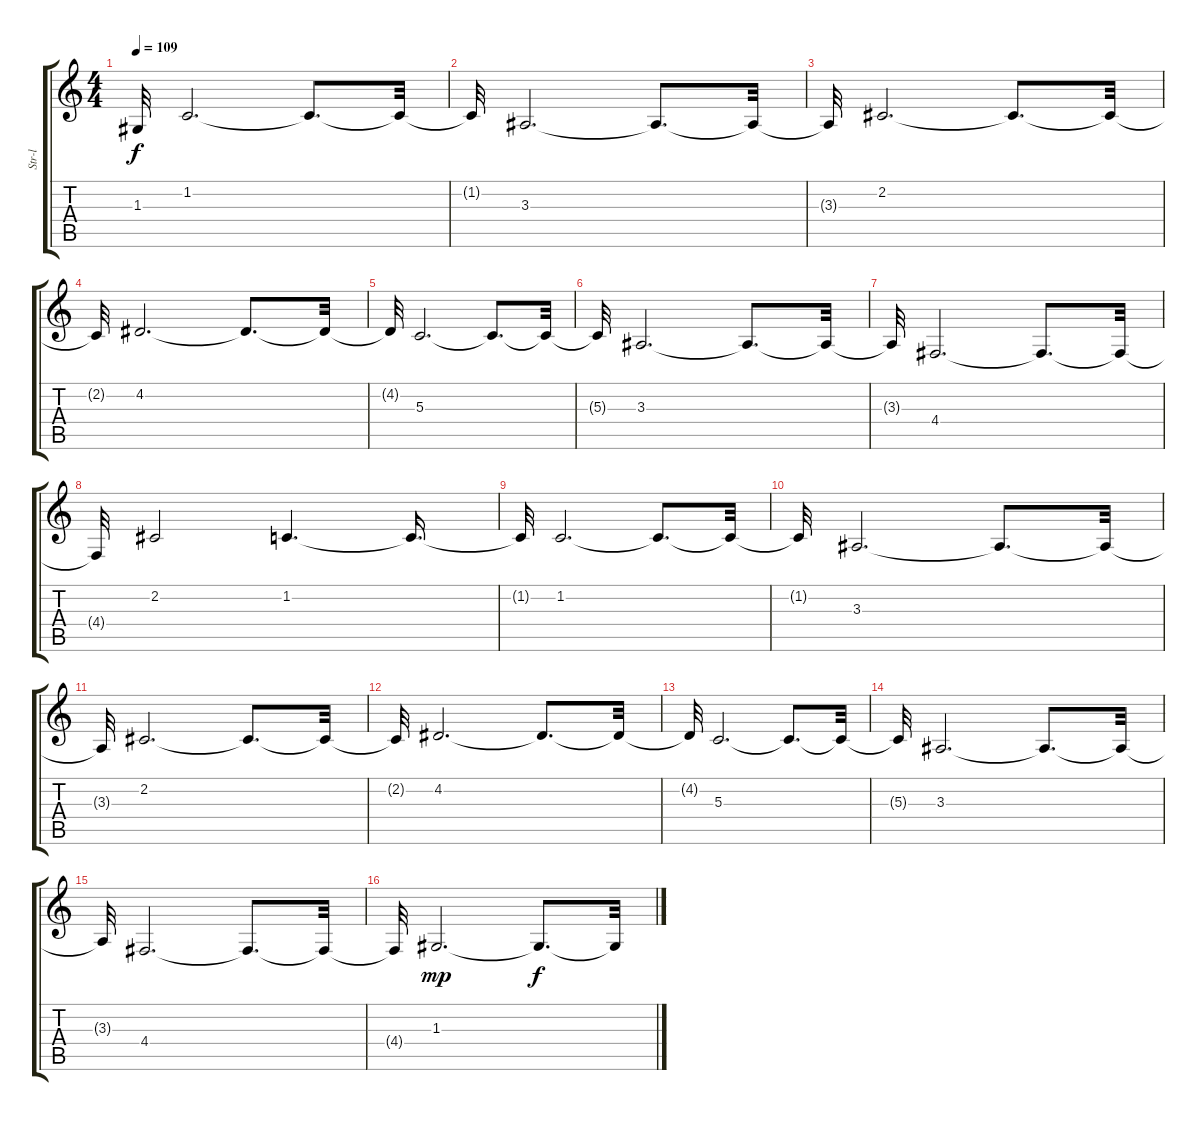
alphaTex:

\track ("Str-l" "Str-l") {instrument stringensemble2}
\staff {score tabs}
\tuning (E4 B3 G3 D3 A2 E2) {hide}
\ts (4 4)
\tempo 109
\clef g2
\ks c
1.3{t}.32{dy f} 1.2.2{d} 1.2{t}.8{d} 1.2{t}.32 |
1.2{t}.32 3.3.2{d} 3.3{t}.8{d} 3.3{t}.32 |
3.3{t}.32 2.2.2{d} 2.2{t}.8{d} 2.2{t}.32 |
2.2{t}.32 4.2.2{d} 4.2{t}.8{d} 4.2{t}.32 |
4.2{t}.32 5.3.2{d} 5.3{t}.8{d} 5.3{t}.32 |
5.3{t}.32 3.3.2{d} 3.3{t}.8{d} 3.3{t}.32 |
3.3{t}.32 4.4.2{d} 4.4{t}.8{d} 4.4{t}.32 |
4.4{t}.32 2.2.2 1.2.4{d} 1.2{t}.16{d} |
1.2{t}.32 1.2.2{d} 1.2{t}.8{d} 1.2{t}.32 |
1.2{t}.32 3.3.2{d} 3.3{t}.8{d} 3.3{t}.32 |
3.3{t}.32 2.2.2{d} 2.2{t}.8{d} 2.2{t}.32 |
2.2{t}.32 4.2.2{d} 4.2{t}.8{d} 4.2{t}.32 |
4.2{t}.32 5.3.2{d} 5.3{t}.8{d} 5.3{t}.32 |
5.3{t}.32 3.3.2{d} 3.3{t}.8{d} 3.3{t}.32 |
3.3{t}.32 4.4.2{d} 4.4{t}.8{d} 4.4{t}.32 |
4.4{t}.32 1.3.2{d dy mp} 1.3{t}.8{d dy f} 1.3{t}.32
